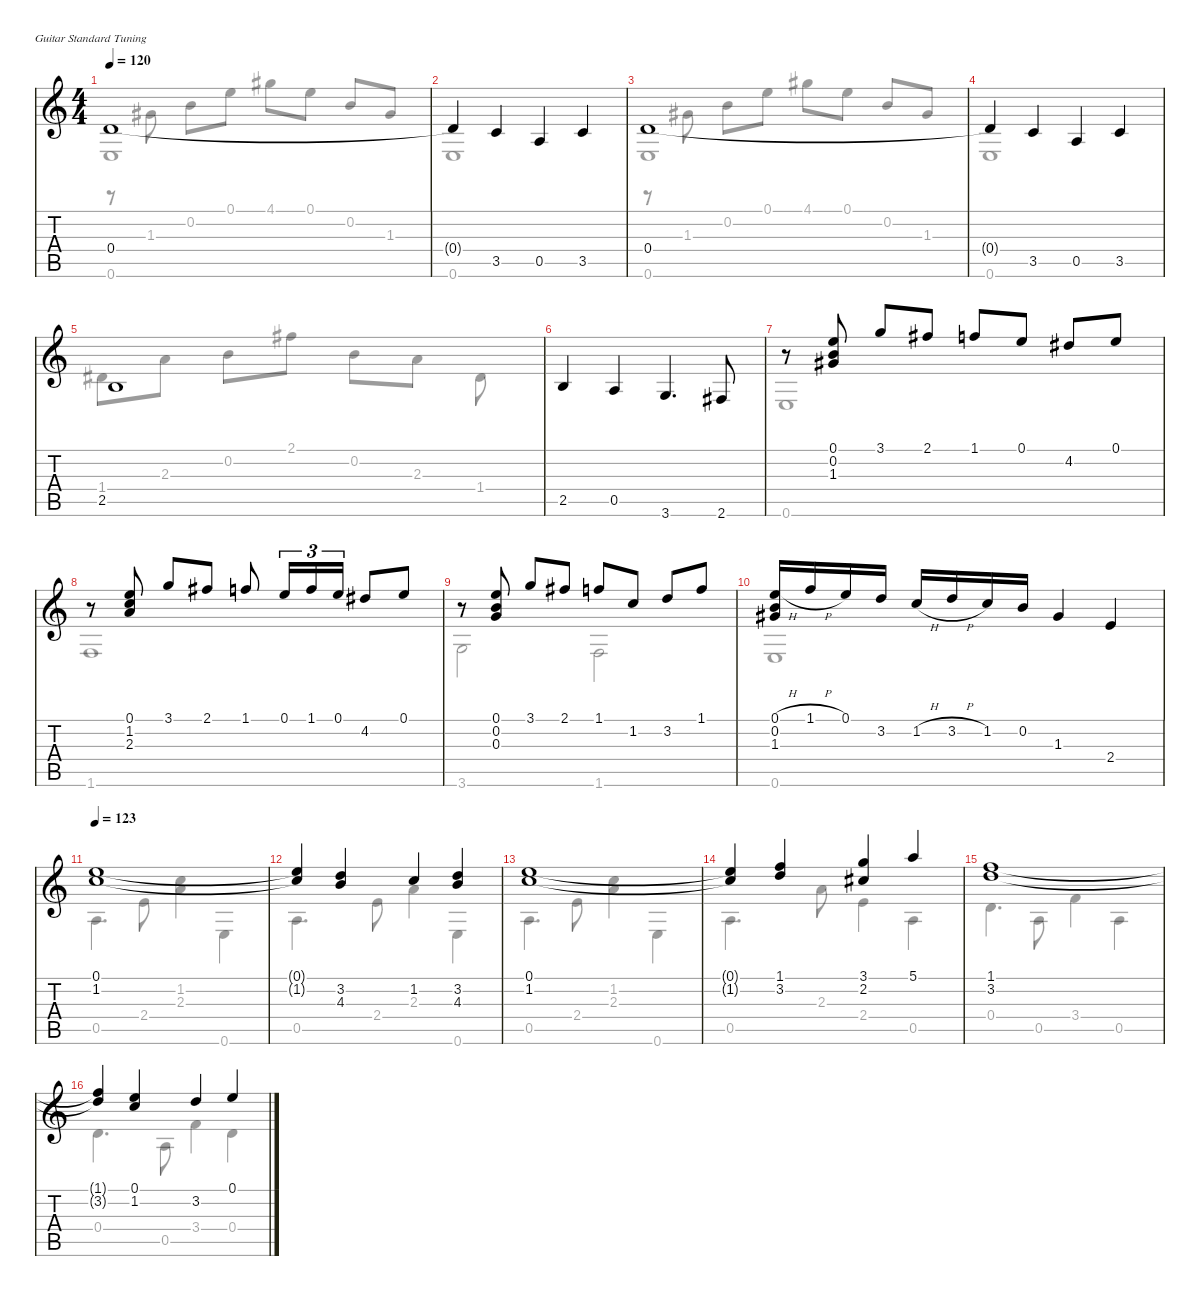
\defaultSystemsLayout 4
\hideDynamics
\bracketExtendMode nobrackets
\singleTrackTrackNamePolicy hidden
\multiTrackTrackNamePolicy hidden
\firstSystemTrackNameOrientation horizontal
\otherSystemsTrackNameOrientation horizontal
\extendBarLines
\chordDiagramsInScore
\track ("??? - ?????" "??? - ?????") {instrument acousticguitarnylon}
\staff {score tabs}
\tuning (E4 B3 G3 D3 A2 E2)
\voice
\ts (4 4)
\tempo 120
\clef g2
\ks c
0.4.1{dy mf beam Up} |
0.4{t}.4{beam Up} 3.5.4{beam Up} 0.5.4{beam Up} 3.5.4{beam Up} |
0.4.1{beam Up} |
0.4{t}.4{beam Up} 3.5.4{beam Up} 0.5.4{beam Up} 3.5.4{beam Up} |
2.5.1{beam Up} |
2.5.4{beam Up} 0.5.4{beam Up} 3.6.4{d beam Up} 2.6{acc #}.8{beam Up} |
\scale
1.04706 r.8{beam Up} (0.1 0.2 1.3{acc #}).8{beam Up} 3.1.8{beam Up} 2.1{acc #}.8{beam Up} 1.1.8{beam Up} 0.1.8{beam Up} 4.2{acc #}.8{beam Up} 0.1.8{beam Up} |
\scale
1.28349 r.8{beam Up} (0.1 1.2 2.3).8{beam Up} 3.1.8{beam Up} 2.1{acc #}.8{beam Up} 1.1.8{beam Up} 0.1.16{tu (3 2) beam Up} 1.1.16{tu (3 2) beam Up} 0.1.16{tu (3 2) beam Up} 4.2{acc #}.8{beam Up} 0.1.8{beam Up} |
\scale
0.792694 r.8{beam Up} (0.1 0.2 0.3).8{beam Up} 3.1.8{beam Up} 2.1{acc #}.8{beam Up} 1.1.8{beam Up} 1.2.8{beam Up} 3.2.8{beam Up} 1.1.8{beam Up} |
\scale
0.876761 (0.1{h} 0.2 1.3{acc #}).16{beam Up} 1.1{h}.16{beam Up} 0.1.16{beam Up} 3.2.16{beam Up} 1.2{h}.16{beam Up} 3.2{h}.16{beam Up} 1.2.16{beam Up} 0.2.16{beam Up} 1.3{acc #}.4{beam Up} 2.4.4{beam Up} |
\tempo 123
(0.1 1.2).1{beam Up} |
(1.2{t} 0.1{t}).4{beam Up} (3.2 4.3).4{beam Up} 1.2.4{beam Up} (3.2 4.3).4{beam Up} |
(1.2 0.1).1{beam Up} |
(0.1{t} 1.2{t}).4{beam Up} (1.1 3.2).4{beam Up} (3.1 2.2{acc #}).4{beam Up} 5.1.4{beam Up} |
(1.1 3.2).1{beam Up} |
(3.2{t} 1.1{t}).4{beam Up} (0.1 1.2).4{beam Up} 3.2.4{beam Up} 0.1.4{beam Up}
\voice
\clef g2
\ottava regular
\simile none
\ks c
0.6.1{dy mf beam Down} |
0.6.1{beam Down} |
0.6.1{beam Down} |
0.6.1{beam Down} |
|
|
\scale
1.04706 0.6.1{beam Down} |
\scale
1.28349 1.6.1{beam Down} |
\scale
0.792694 3.6.2{beam Down} 1.6.2{beam Down} |
\scale
0.876761 0.6.1{beam Down} |
0.5.4{d beam Down} 2.4.8{beam Down} (1.2 2.3).4{beam Down} 0.6.4{beam Down} |
0.5.4{d beam Down} 2.4.8{beam Down} 2.3.4{beam Down} 0.6.4{beam Down} |
0.5.4{d beam Down} 2.4.8{beam Down} (1.2 2.3).4{beam Down} 0.6.4{beam Down} |
0.5.4{d beam Down} 2.3.8{beam Down} 2.4.4{beam Down} 0.5.4{beam Down} |
0.4.4{d beam Down} 0.5.8{beam Down} 3.4.4{beam Down} 0.5.4{beam Down} |
0.4.4{d beam Down} 0.5.8{beam Down} 3.4.4{beam Down} 0.4.4{beam Down}
\voice
\clef g2
\ottava regular
\simile none
\ks c
r.8{dy mf beam Down} 1.3{acc #}.8{beam Up} 0.2.8{beam Down} 0.1.8{beam Down} 4.1{acc #}.8{beam Down} 0.1.8{beam Down} 0.2.8{beam Up} 1.3{acc #}.8{beam Up} |
|
r.8{beam Down} 1.3{acc #}.8{beam Up} 0.2.8{beam Down} 0.1.8{beam Down} 4.1{acc #}.8{beam Down} 0.1.8{beam Down} 0.2.8{beam Up} 1.3{acc #}.8{beam Up} |
|
1.4{acc #}.8{beam Down} 2.3.8{beam Down} 0.2.8{beam Down} 2.1{acc #}.8{beam Down} 0.2.8{beam Down} 2.3.8{beam Down} 1.4{acc #}.8{beam Down} |
|
\scale
1.04706 |
\scale
1.28349 |
\scale
0.792694 |
\scale
0.876761 |
|
|
|
|
|
